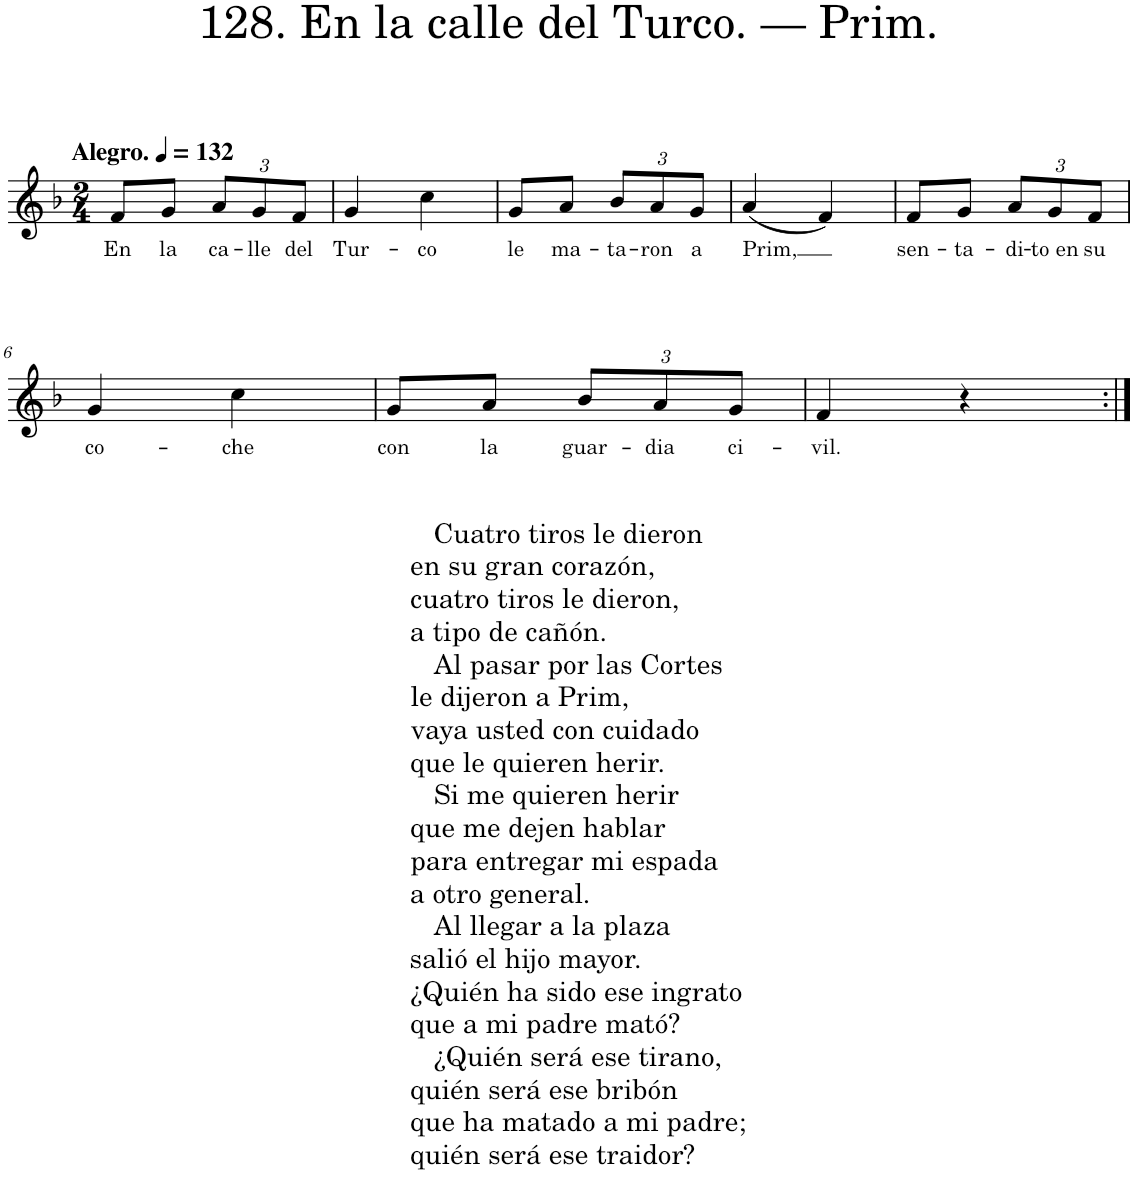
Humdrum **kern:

**kern	**text
*part1	*part1
*staff1	*staff1
*I"Piano	*
*I'Pno.	*
*clefG2	*
*k[b-]	*
*M2/4	*
*MM132	*
=1	=1
!LO:TX:a:B:t=Alegro.	!
!	!LO:LY:b
8f/L	En
!	!LO:LY:b
8g/J	la
*Xbrackettup	*
!	!LO:LY:b
12a/L	ca-
!	!LO:LY:b
12g/	-lle
!	!LO:LY:b
12f/J	del
=2	=2
!	!LO:LY:b
4g/	Tur-
!	!LO:LY:b
4cc\	-co
=3	=3
!	!LO:LY:b
8g/L	le
!	!LO:LY:b
8a/J	ma-
!	!LO:LY:b
12b-/L	-ta-
!	!LO:LY:b
12a/	-ron
!	!LO:LY:b
12g/J	a
=4	=4
!	!LO:LY:b
(4a/	Prim,
4f/)	.
=5	=5
!	!LO:LY:b
8f/L	sen-
!	!LO:LY:b
8g/J	-ta-
!	!LO:LY:b
12a/L	-di-
!	!LO:LY:b
12g/	-to en
!	!LO:LY:b
12f/J	su
!!LO:LB:g=z
=6	=6
!LO:TX:b:t=Cuatro tiros le dieron	!
!LO:TX:b:t=en su gran corazón,	!
!LO:TX:b:t=cuatro tiros le dieron,	!
!LO:TX:b:t=a tipo de cañón.	!
!LO:TX:b:t=Al pasar por las Cortes	!
!LO:TX:b:t=le dijeron a Prim,	!
!LO:TX:b:t=vaya usted con cuidado	!
!LO:TX:b:t=que le quieren herir.	!
!LO:TX:b:t=Si me quieren herir	!
!LO:TX:b:t=que me dejen hablar	!
!LO:TX:b:t=para entregar mi espada	!
!LO:TX:b:t=a otro general.	!
!LO:TX:b:t=Al llegar a la plaza	!
!LO:TX:b:t=salió el hijo mayor.	!
!LO:TX:b:t=¿Quién ha sido ese ingrato	!
!LO:TX:b:t=que a mi padre mató?	!
!LO:TX:b:t=¿Quién será ese tirano,	!
!LO:TX:b:t=quién será ese bribón	!
!LO:TX:b:t=que ha matado a mi padre;	!
!LO:TX:b:t=quién será ese traidor?	!
!	!LO:LY:b
4g/	co-
!	!LO:LY:b
4cc\	-che
=7	=7
!	!LO:LY:b
8g/L	con
!	!LO:LY:b
8a/J	la
!	!LO:LY:b
12b-/L	guar-
!	!LO:LY:b
12a/	-dia
!	!LO:LY:b
12g/J	ci-
=8	=8
!	!LO:LY:b
4f/	-vil.
4r	.
=:|!	=:|!
*-	*-
